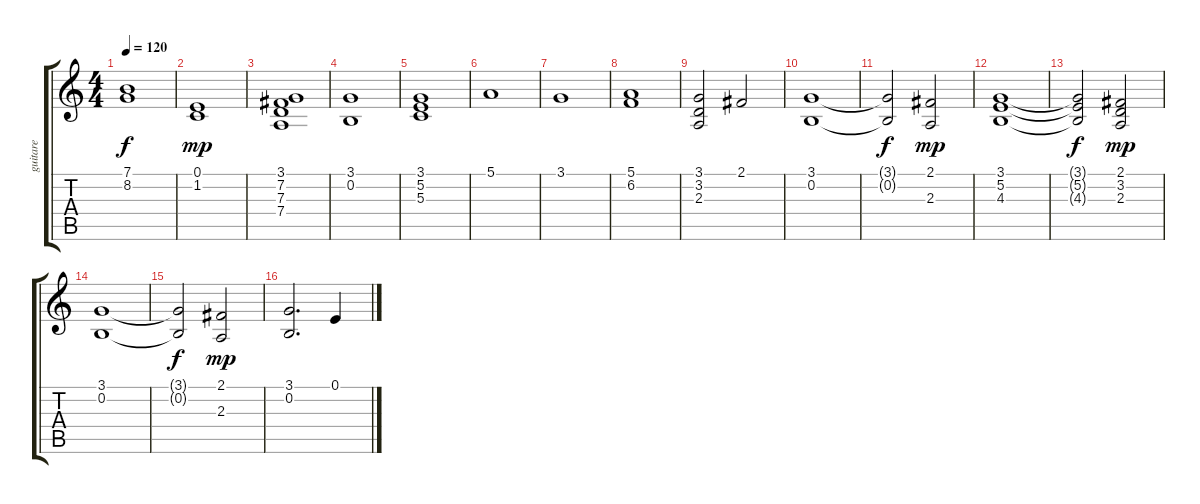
\track ("guitare" "guitare") {instrument stringensemble1}
\staff {score tabs}
\tuning (E4 B3 G3 D3 A2 E2) {hide}
\ts (4 4)
\tempo 120
\clef g2
\ks c
(7.1{t} 8.2{t}).1{dy f} |
(0.1 1.2).1{dy mp} |
(3.1 7.2 7.3 7.4).1 |
(3.1 0.2).1 |
(3.1 5.2 5.3).1 |
5.1.1 |
3.1.1 |
(5.1 6.2).1 |
(3.1 3.2 2.3).2 2.1.2 |
(3.1 0.2).1 |
(3.1{t} 0.2{t}).2{dy f} (2.1 2.3).2{dy mp} |
(3.1 5.2 4.3).1 |
(3.1{t} 5.2{t} 4.3{t}).2{dy f} (2.1 3.2 2.3).2{dy mp} |
(3.1 0.2).1 |
(3.1{t} 0.2{t}).2{dy f} (2.1 2.3).2{dy mp} |
(3.1 0.2).2{d} 0.1.4
